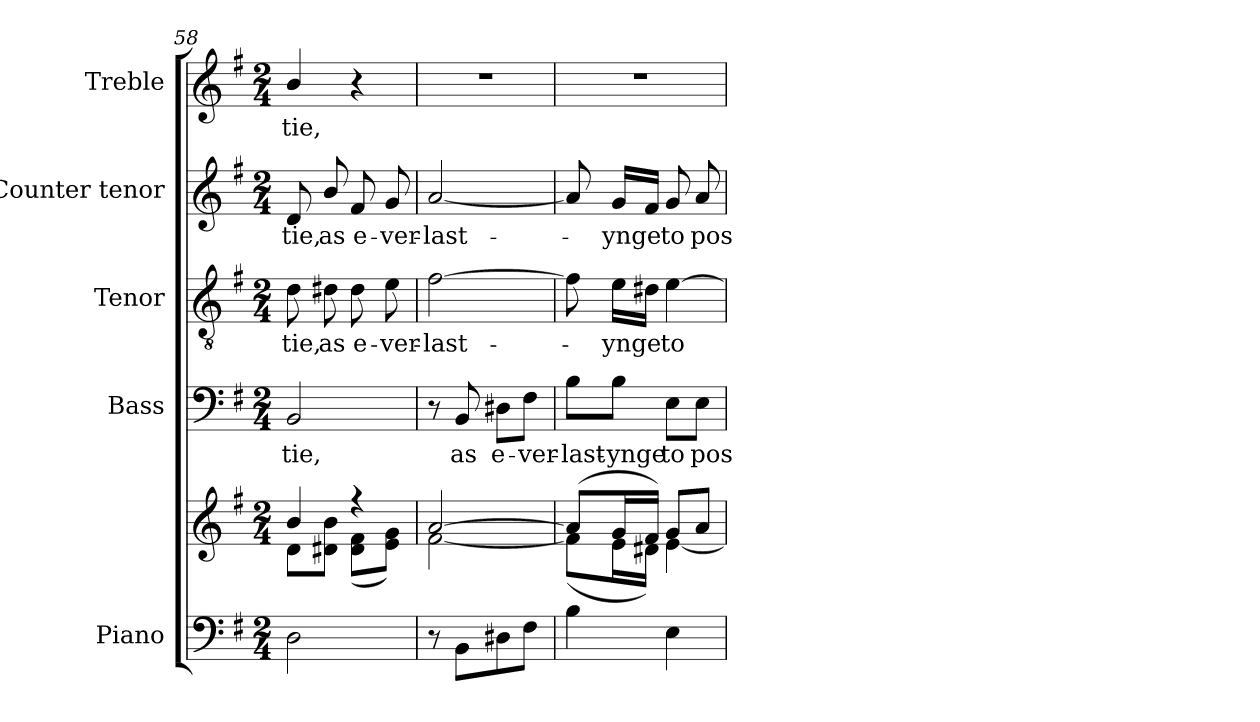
**kern	**kern	**kern	**text	**kern	**text	**kern	**text	**kern	**text
*part5	*part5	*part4	*part4	*part3	*part3	*part2	*part2	*part1	*part1
*staff6	*staff5	*staff4	*staff4	*staff3	*staff3	*staff2	*staff2	*staff1	*staff1
*I"Piano	*	*I"Bass	*	*I"Tenor	*	*I"Counter tenor	*	*I"Treble	*
*I'Pno.	*	*I'B.	*	*I'T.	*	*	*	*	*
!!LO:LB:g=z
*clefF4	*clefG2	*clefF4	*	*clefGv2	*	*clefG2	*	*clefG2	*
*	*	*	*	*ITrd7c12	*	*	*	*	*
*k[f#]	*k[f#]	*k[f#]	*	*k[f#]	*	*k[f#]	*	*k[f#]	*
*G:	*G:	*G:	*	*G:	*	*G:	*	*G:	*
*M2/4	*M2/4	*M2/4	*	*M2/4	*	*M2/4	*	*M2/4	*
=58	=58	=58	=58	=58	=58	=58	=58	=58	=58
*	*^	*	*	*	*	*	*	*	*
!	!	!	!	!LO:LY:b:color=#000000	!	!	!	!	!	!
!	!	!	!	!	!	!LO:LY:b:color=#000000	!	!	!	!
!	!	!	!	!	!	!	!	!LO:LY:b:color=#000000	!	!
!	!	!	!	!	!	!	!	!	!	!LO:LY:b:color=#000000
2Di\	4bi/	8di\L	2BBi/	-tie,	8Di\	-tie,	8di/	-tie,	4bi/	-tie,
!	!	!	!	!	!	!LO:LY:b:color=#000000	!	!	!	!
!	!	!	!	!	!	!	!	!LO:LY:b:color=#000000	!	!
.	.	8d#Xi\ 8biJ	.	.	8D#Xi\	as	8bi/	as	.	.
!	!	!	!	!	!	!LO:LY:b:color=#000000	!	!	!	!
!	!	!	!	!	!	!	!	!LO:LY:b:color=#000000	!	!
.	4r	(8d#i\ 8f#iL	.	.	8D#i\	e-	8f#i/	e-	4r	.
!	!	!	!	!	!	!LO:LY:b:color=#000000	!	!	!	!
!	!	!	!	!	!	!	!	!LO:LY:b:color=#000000	!	!
.	.	8ei\ 8giJ)	.	.	8Ei\	-ver-	8gi/	-ver-	.	.
=59	=59	=59	=59	=59	=59	=59	=59	=59	=59	=59
!	!	!	!	!	!	!LO:LY:b:color=#000000	!	!	!	!
!	!	!	!	!	!	!	!	!LO:LY:b:color=#000000	!LO:N:vis=1	!
8r	[2ai/	[2f#i\	8r	.	[2F#i\	-last-	[2ai/	-last-	2r	.
!	!	!	!	!LO:LY:b:color=#000000	!	!	!	!	!	!
8BBi\L	.	.	8BBi/	as	.	.	.	.	.	.
!	!	!	!	!LO:LY:b:color=#000000	!	!	!	!	!	!
8D#Xi\	.	.	8D#Xi\L	e-	.	.	.	.	.	.
!	!	!	!	!LO:LY:b:color=#000000	!	!	!	!	!	!
8F#i\J	.	.	8F#i\J	-ver-	.	.	.	.	.	.
=60	=60	=60	=60	=60	=60	=60	=60	=60	=60	=60
!	!	!	!	!LO:LY:b:color=#000000	!	!	!	!	!LO:N:vis=1	!
4Bi\	(8ai/L]	(8f#i\L]	8Bi\L	-last-	8F#i\]	.	8ai/]	.	2r	.
!	!	!	!	!LO:LY:b:color=#000000	!	!	!	!	!	!
!	!	!	!	!	!	!LO:LY:b:color=#000000	!	!	!	!
!	!	!	!	!	!	!	!	!LO:LY:b:color=#000000	!	!
.	16gi/L	16ei\L	8Bi\J	-ynge	16Ei\LL	-ynge	16gi/LL	-ynge	.	.
.	16f#i/JJ)	16d#Xi\JJ)	.	.	16D#Xi\JJ	.	16f#i/JJ	.	.	.
!	!	!	!	!LO:LY:b:color=#000000	!	!	!	!	!	!
!	!	!	!	!	!	!LO:LY:b:color=#000000	!	!	!	!
!	!	!	!	!	!	!	!	!LO:LY:b:color=#000000	!	!
4Ei\	8gi/L	[4ei\	8Ei\L	to	[4Ei\	to	8gi/	to	.	.
!	!	!	!	!LO:LY:b:color=#000000	!	!	!	!	!	!
!	!	!	!	!	!	!	!	!LO:LY:b:color=#000000	!	!
.	8ai/J	.	8Ei\J	pos-	.	.	8ai/	pos-	.	.
*	*v	*v	*	*	*	*	*	*	*	*
=	=	=	=	=	=	=	=	=	=
*-	*-	*-	*-	*-	*-	*-	*-	*-	*-
